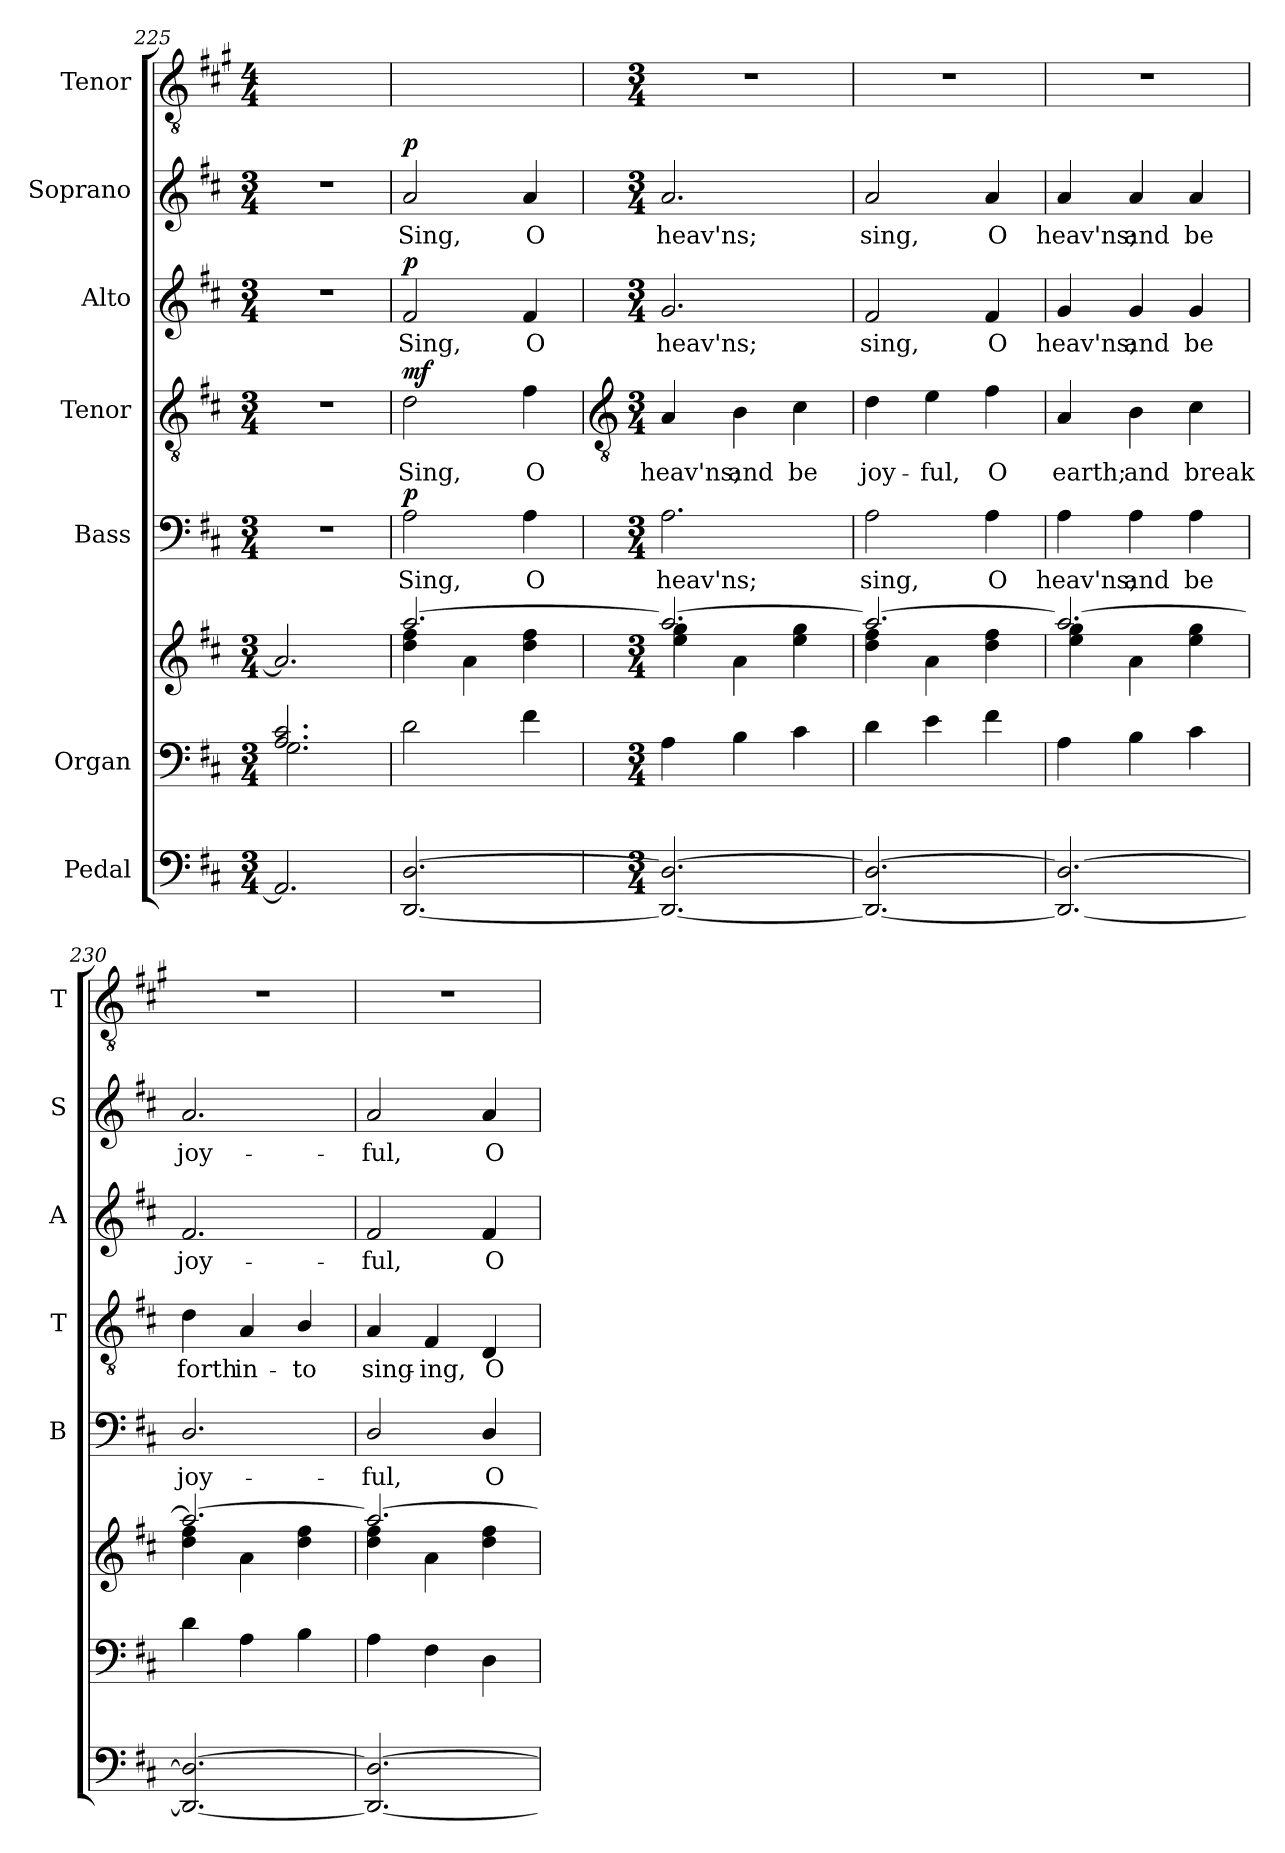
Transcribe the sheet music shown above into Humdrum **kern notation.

**kern	**kern	**kern	**kern	**text	**dynam	**kern	**text	**dynam	**kern	**text	**dynam	**kern	**text	**dynam	**kern
*part7	*part6	*part6	*part5	*part5	*part5	*part4	*part4	*part4	*part3	*part3	*part3	*part2	*part2	*part2	*part1
*staff8	*staff7	*staff6	*staff5	*staff5	*staff5	*staff4	*staff4	*staff4	*staff3	*staff3	*staff3	*staff2	*staff2	*staff2	*staff1
*I"Pedal	*I"Organ	*	*I"Bass	*	*	*I"Tenor	*	*	*I"Alto	*	*	*I"Soprano	*	*	*I"Tenor
*	*	*	*I'B	*	*	*I'T	*	*	*I'A	*	*	*I'S	*	*	*I'T
*clefF4	*clefF4	*clefG2	*clefF4	*	*	*clefGv2	*	*	*clefG2	*	*	*clefG2	*	*	*clefGv2
*k[f#c#]	*k[f#c#]	*k[f#c#]	*k[f#c#]	*	*	*k[f#c#]	*	*	*k[f#c#]	*	*	*k[f#c#]	*	*	*k[f#c#g#]
*D:	*D:	*D:	*D:	*	*	*D:	*	*	*D:	*	*	*D:	*	*	*A:
*M3/4	*M3/4	*M3/4	*M3/4	*	*	*M3/4	*	*	*M3/4	*	*	*M3/4	*	*	*M4/4
=225	=225	=225	=225	=225	=225	=225	=225	=225	=225	=225	=225	=225	=225	=225	=225
*	*^	*^	*	*	*	*	*	*	*	*	*	*	*	*	*
!	!	!	!	!LO:N:vis=1	!LO:N:vis=1	!	!	!LO:N:vis=1	!	!	!LO:N:vis=1	!	!	!LO:N:vis=1	!	!	!
2.AA]	2.A/ 2.c#/	2.G\	2.a/]	2.ryy	2.r	.	.	2.r	.	.	2.r	.	.	2.r	.	.	2.r
=226	=226	=226	=226	=226	=226	=226	=226	=226	=226	=226	=226	=226	=226	=226	=226	=226	=226
!	!LO:N:vis=1	!	!	!	!	!LO:LY:b	!LO:DY:b	!	!LO:LY:b	!LO:DY:b	!	!LO:LY:b	!LO:DY:b	!	!LO:LY:b	!LO:DY:b	!
[2.DD [2.D	2.ryy	2d\	[2.aa/	4dd\ 4ff#\	2A	Sing,	p	2d	Sing,	mf	2f#	Sing,	p	2a	Sing,	p	2.r
.	.	.	.	4a\	.	.	.	.	.	.	.	.	.	.	.	.	.
!	!	!	!	!	!	!LO:LY:b	!	!	!LO:LY:b	!	!	!LO:LY:b	!	!	!LO:LY:b	!	!
.	.	4f#\	.	4dd\ 4ff#\	4A	O	.	4f#	O	.	4f#	O	.	4a	O	.	.
*	*v	*v	*	*	*	*	*	*	*	*	*	*	*	*	*	*	*
!!LO:LB:g=z
=227	=227	=227	=227	=227	=227	=227	=227	=227	=227	=227	=227	=227	=227	=227	=227	=227
*	*	*	*	*	*	*	*clefGv2	*	*	*	*	*	*	*	*	*
*M3/4	*M3/4	*M3/4	*	*M3/4	*	*	*M3/4	*	*	*M3/4	*	*	*M3/4	*	*	*M3/4
*	*^	*	*	*	*	*	*	*	*	*	*	*	*	*	*	*
!	!	!	!	!	!	!LO:LY:b	!	!	!LO:LY:b	!	!	!LO:LY:b	!	!	!LO:LY:b	!	!
*	*v	*v	*	*	*	*	*	*	*	*	*	*	*	*	*	*	*
2.DD_ 2.D_	4A	2.aa/_	4ee\ 4gg\	2.A	heav'ns;	.	4A	heav'ns;	.	2.g	heav'ns;	.	2.a	heav'ns;	.	2.r
!	!	!	!	!	!	!	!	!LO:LY:b	!	!	!	!	!	!	!	!
.	4B	.	4a\	.	.	.	4B	and	.	.	.	.	.	.	.	.
!	!	!	!	!	!	!	!	!LO:LY:b	!	!	!	!	!	!	!	!
.	4c#	.	4ee\ 4gg\	.	.	.	4c#	be	.	.	.	.	.	.	.	.
=228	=228	=228	=228	=228	=228	=228	=228	=228	=228	=228	=228	=228	=228	=228	=228	=228
!	!	!	!	!	!LO:LY:b	!	!	!LO:LY:b	!	!	!LO:LY:b	!	!	!LO:LY:b	!	!
2.DD_ 2.D_	4d	2.aa/_	4dd\ 4ff#\	2A	sing,	.	4d	joy-	.	2f#	sing,	.	2a	sing,	.	2.r
!	!	!	!	!	!	!	!	!LO:LY:b	!	!	!	!	!	!	!	!
.	4e	.	4a\	.	.	.	4e	-ful,	.	.	.	.	.	.	.	.
!	!	!	!	!	!LO:LY:b	!	!	!LO:LY:b	!	!	!LO:LY:b	!	!	!LO:LY:b	!	!
.	4f#	.	4dd\ 4ff#\	4A	O	.	4f#	O	.	4f#	O	.	4a	O	.	.
=229	=229	=229	=229	=229	=229	=229	=229	=229	=229	=229	=229	=229	=229	=229	=229	=229
!	!	!	!	!	!LO:LY:b	!	!	!LO:LY:b	!	!	!LO:LY:b	!	!	!LO:LY:b	!	!
2.DD_ 2.D_	4A	2.aa/_	4ee\ 4gg\	4A	heav'ns;	.	4A	earth;	.	4g	heav'ns;	.	4a	heav'ns;	.	2.r
!	!	!	!	!	!LO:LY:b	!	!	!LO:LY:b	!	!	!LO:LY:b	!	!	!LO:LY:b	!	!
.	4B	.	4a\	4A	and	.	4B	and	.	4g	and	.	4a	and	.	.
!	!	!	!	!	!LO:LY:b	!	!	!LO:LY:b	!	!	!LO:LY:b	!	!	!LO:LY:b	!	!
.	4c#	.	4ee\ 4gg\	4A	be	.	4c#	break	.	4g	be	.	4a	be	.	.
=230	=230	=230	=230	=230	=230	=230	=230	=230	=230	=230	=230	=230	=230	=230	=230	=230
!	!	!	!	!	!LO:LY:b	!	!	!LO:LY:b	!	!	!LO:LY:b	!	!	!LO:LY:b	!	!
2.DD_ 2.D_	4d	2.aa/_	4dd\ 4ff#\	2.D/	joy-	.	4d	forth	.	2.f#	joy-	.	2.a	joy-	.	2.r
!	!	!	!	!	!	!	!	!LO:LY:b	!	!	!	!	!	!	!	!
.	4A	.	4a\	.	.	.	4A	in-	.	.	.	.	.	.	.	.
!	!	!	!	!	!	!	!	!LO:LY:b	!	!	!	!	!	!	!	!
.	4B	.	4dd\ 4ff#\	.	.	.	4B/	-to	.	.	.	.	.	.	.	.
=231	=231	=231	=231	=231	=231	=231	=231	=231	=231	=231	=231	=231	=231	=231	=231	=231
!	!	!	!	!	!LO:LY:b	!	!	!LO:LY:b	!	!	!LO:LY:b	!	!	!LO:LY:b	!	!
2.DD_ 2.D_	4A	2.aa/_	4dd\ 4ff#\	2D/	-ful,	.	4A	sing-	.	2f#	-ful,	.	2a	-ful,	.	2.r
!	!	!	!	!	!	!	!	!LO:LY:b	!	!	!	!	!	!	!	!
.	4F#	.	4a\	.	.	.	4F#	-ing,	.	.	.	.	.	.	.	.
!	!	!	!	!	!LO:LY:b	!	!	!LO:LY:b	!	!	!LO:LY:b	!	!	!LO:LY:b	!	!
.	4D	.	4dd\ 4ff#\	4D/	O	.	4D	O	.	4f#	O	.	4a	O	.	.
*	*	*v	*v	*	*	*	*	*	*	*	*	*	*	*	*	*
=	=	=	=	=	=	=	=	=	=	=	=	=	=	=	=
*-	*-	*-	*-	*-	*-	*-	*-	*-	*-	*-	*-	*-	*-	*-	*-
